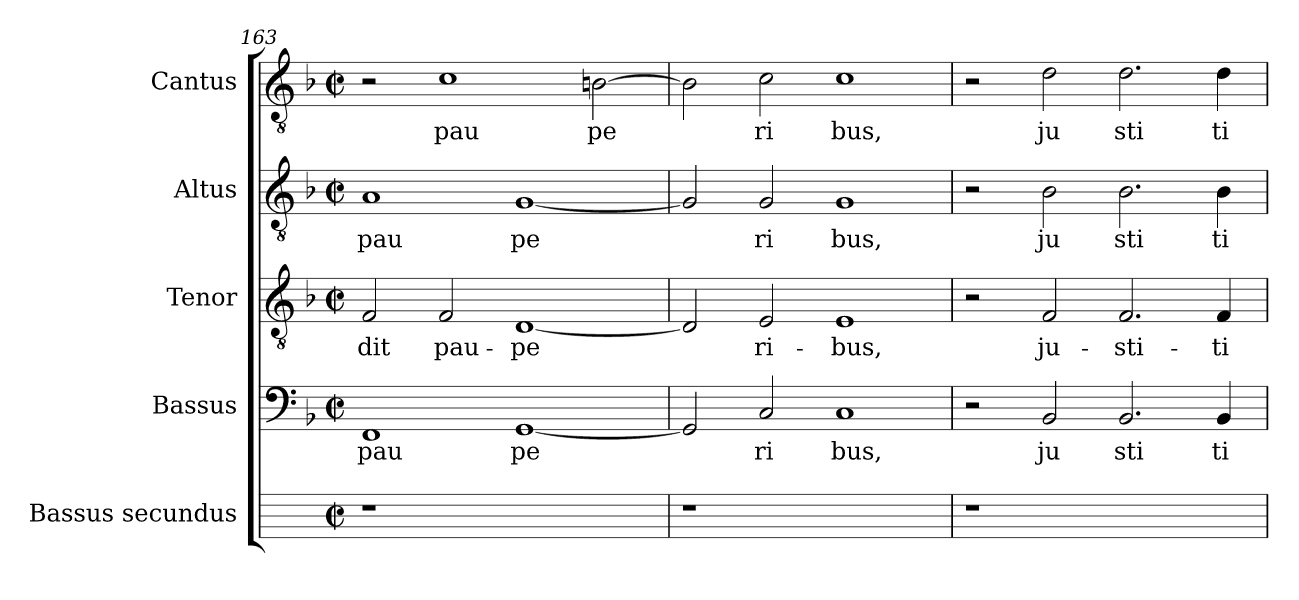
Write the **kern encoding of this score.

**kern	**kern	**text	**kern	**text	**kern	**text	**kern	**text
*part5	*part4	*part4	*part3	*part3	*part2	*part2	*part1	*part1
*staff5	*staff4	*staff4	*staff3	*staff3	*staff2	*staff2	*staff1	*staff1
*I"Bassus  secundus	*I"Bassus	*	*I"Tenor	*	*I"Altus	*	*I"Cantus	*
*	*I'B	*	*I'T	*	*I'A	*	*I'C	*
!!LO:PB:g=z
*	*clefF4	*	*clefGv2	*	*clefGv2	*	*clefGv2	*
*k[]	*k[b-]	*	*k[b-]	*	*k[b-]	*	*k[b-]	*
*C:	*F:	*	*F:	*	*F:	*	*F:	*
*M2/2	*M2/2	*	*M2/2	*	*M2/2	*	*M2/2	*
*met(c|)	*met(c|)	*	*met(c|)	*	*met(c|)	*	*met(c|)	*
=163	=163	=163	=163	=163	=163	=163	=163	=163
!	!	!LO:LY:b:cj	!	!LO:LY:b:cj	!	!LO:LY:b:cj	!	!
1r	1FF	pau	2F/	dit	1A	pau	2r	.
!	!	!	!	!LO:LY:b:cj	!	!	!	!LO:LY:b:cj
.	.	.	2F/	pau-	.	.	1c	pau
!	!	!LO:LY:b:cj	!	!LO:LY:b:cj	!	!LO:LY:b:cj	!	!
1ryy	[<1GG	pe	[<1D	-pe-	[<1G	pe	.	.
!	!	!	!	!	!	!	!	!LO:LY:b:cj
.	.	.	.	.	.	.	[>2Bn\	pe
=164	=164	=164	=164	=164	=164	=164	=164	=164
!	!	!LO:LY:b:cj	!	!LO:LY:b:cj	!	!LO:LY:b:cj	!	!LO:LY:b:cj
1r	2GG/]	.	2D/]	--	2G/]	.	2B\]	.
!	!	!LO:LY:b:cj	!	!LO:LY:b:cj	!	!LO:LY:b:cj	!	!LO:LY:b:cj
.	2C/	ri	2E/	-ri-	2G/	ri	2c\	ri
!	!	!LO:LY:b:cj	!	!LO:LY:b:cj	!	!LO:LY:b:cj	!	!LO:LY:b:cj
1ryy	1C	bus,	1E	-bus,	1G	bus,	1c	bus,
=165	=165	=165	=165	=165	=165	=165	=165	=165
1r	2r	.	2r	.	2r	.	2r	.
!	!	!LO:LY:b:cj	!	!LO:LY:b:cj	!	!LO:LY:b:cj	!	!LO:LY:b:cj
.	2BB-/	ju	2F/	ju-	2B-\	ju	2d\	ju
!	!	!LO:LY:b:cj	!	!LO:LY:b:cj	!	!LO:LY:b:cj	!	!LO:LY:b:cj
1ryy	2.BB-/	sti	2.F/	-sti-	2.B-\	sti	2.d\	sti
!	!	!LO:LY:b:cj	!	!LO:LY:b:cj	!	!LO:LY:b:cj	!	!LO:LY:b:cj
.	4BB-/	ti	4F/	-ti-	4B-\	ti	4d\	ti
=	=	=	=	=	=	=	=	=
*-	*-	*-	*-	*-	*-	*-	*-	*-
